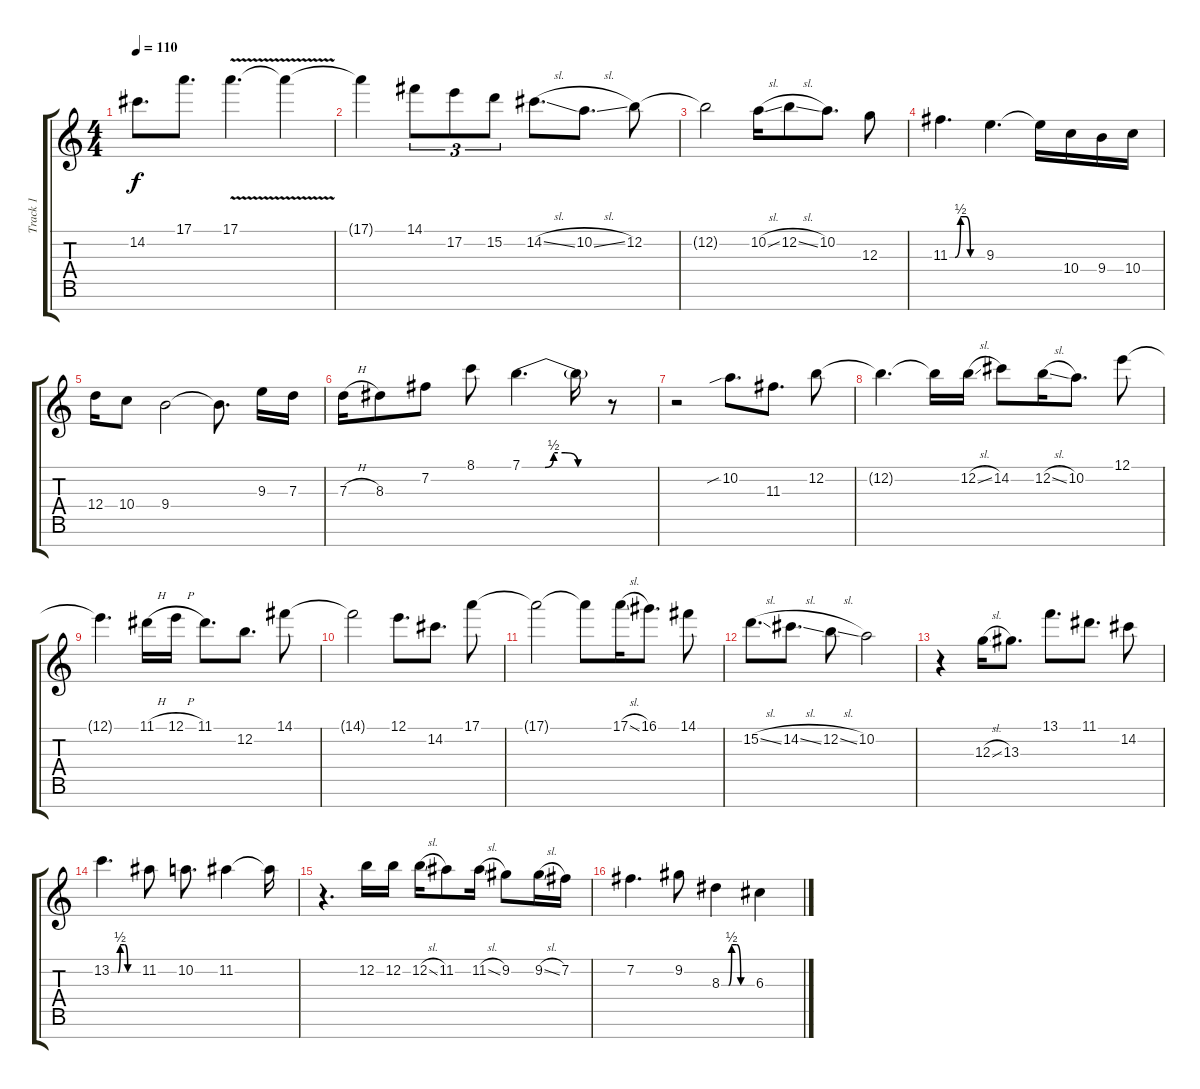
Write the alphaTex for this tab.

\track ("Track 1" "Track 1") {instrument acousticguitarsteel}
\staff {score tabs}
\tuning (E4 B3 G3 D3 A2 E2 B1) {hide}
\ts (4 4)
\tempo 110
\clef g2
\ks c
14.2.8{d dy f} 17.1.8{d} 17.1{v}.4{d} 17.1{t}.4 |
17.1{t}.4 14.1.8{tu (3 2)} 17.2.8{tu (3 2)} 15.2.8{tu (3 2)} 14.2{sl}.8{d} 10.2{sl}.8{d} 12.2.8 |
12.2{t}.2 10.2{sl}.16 12.2{sl}.8 10.2.8{d} 12.3.8 |
11.3{be (custom 0 0 10 0 20 2 30 2 38 0 60 0)}.4{d} 9.3.4{d} 9.3{t}.16 10.4.16 9.4.16 10.4.16 |
12.4.16 10.4.8 9.4.2 9.4{t}.8{d} 9.3.16 7.3.16 |
7.3{h}.16 8.3.8 7.2.8 8.1.8 7.1{be (custom 0 0 10 0 16 0 22 2 30 2 39 0 60 0)}.4{d} 7.1{t}.16 r.8 |
r.2 10.2{sib}.8{d} 11.3.8{d} 12.2.8 |
12.2{t}.4{d} 12.2{t}.16 12.2{sl}.16 14.2.8 12.2{sl}.16 10.2.8{d} 12.1.8 |
12.1{t}.4{d} 11.1{h}.16 12.1{h}.16 11.1.8{d} 12.2.8{d} 14.1.8 |
14.1{t}.2 12.1.8{d} 14.2.8{d} 17.1.8 |
17.1{t}.2 17.1{t}.8 17.1{sl}.16 16.1.8{d} 14.1.8 |
15.2{sl}.8{d} 14.2{sl}.8{d} 12.2{sl}.8 10.2.2 |
r.4 12.3{sl}.16 13.3.8{d} 13.1.8{d} 11.1.8{d} 14.2.8 |
13.2{be (custom 0 0 10 0 15 0 20 2 30 2 37 0 60 0)}.4{d} 11.2.8 10.2.8{d} 11.2.4 11.2{t}.16 |
r.4{d} 12.2.16 12.2.16 12.2{sl}.16 11.2.8 11.2{sl}.16 9.2.8 9.2{sl}.16 7.2.16 |
7.2.4{d} 9.2.8 8.3{be (custom 0 0 10 0 14 0 20 2 30 2 38 0 60 0)}.4 6.3.4
